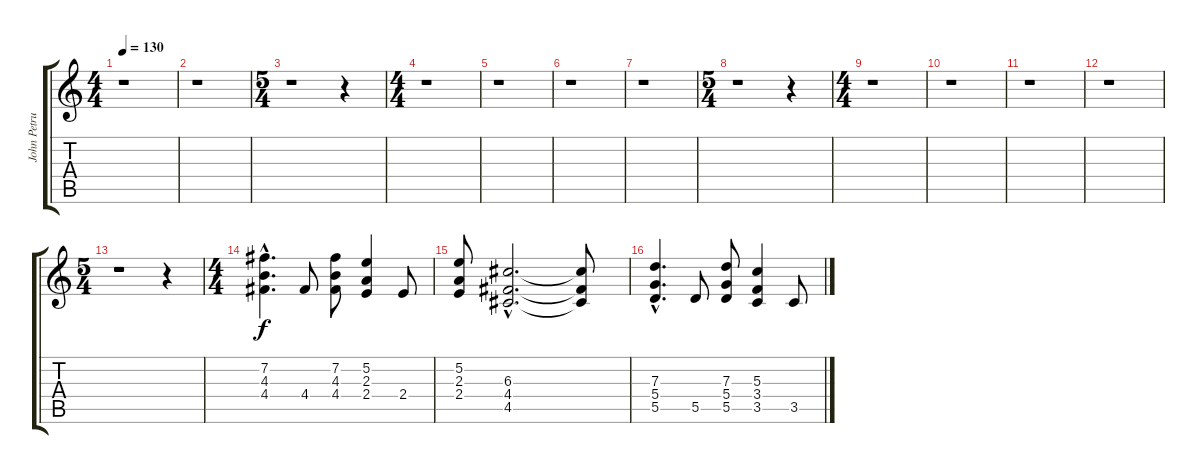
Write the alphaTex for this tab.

\track ("John Petrucci  (Dist.) 2" "John Petru") {instrument distortionguitar}
\staff {score tabs}
\tuning (E4 B3 G3 D3 A2 E2) {hide}
\ts (4 4)
\tempo 130
\clef g2
\ks c
r.1{dy fff} |
r.1 |
\ts (5 4)
r.1 r.4 |
\ts (4 4)
r.1 |
r.1 |
r.1 |
r.1 |
\ts (5 4)
r.1 r.4 |
\ts (4 4)
r.1 |
r.1 |
r.1 |
r.1 |
\ts (5 4)
r.1 r.4 |
\ts (4 4)
(7.2{hac} 4.3{hac} 4.4{hac}).4{d dy f volume 12} 4.4.8 (7.2 4.3 4.4).8 (5.2 2.3 2.4).4 2.4.8 |
(5.2 2.3 2.4).8 (6.3{hac} 4.4{hac} 4.5{hac}).2{d} (6.3{t} 4.4{t} 4.5{t}).8 |
(7.3{hac} 5.4{hac} 5.5{hac}).4{d} 5.5.8 (7.3 5.4 5.5).8 (5.3 3.4 3.5).4 3.5.8
